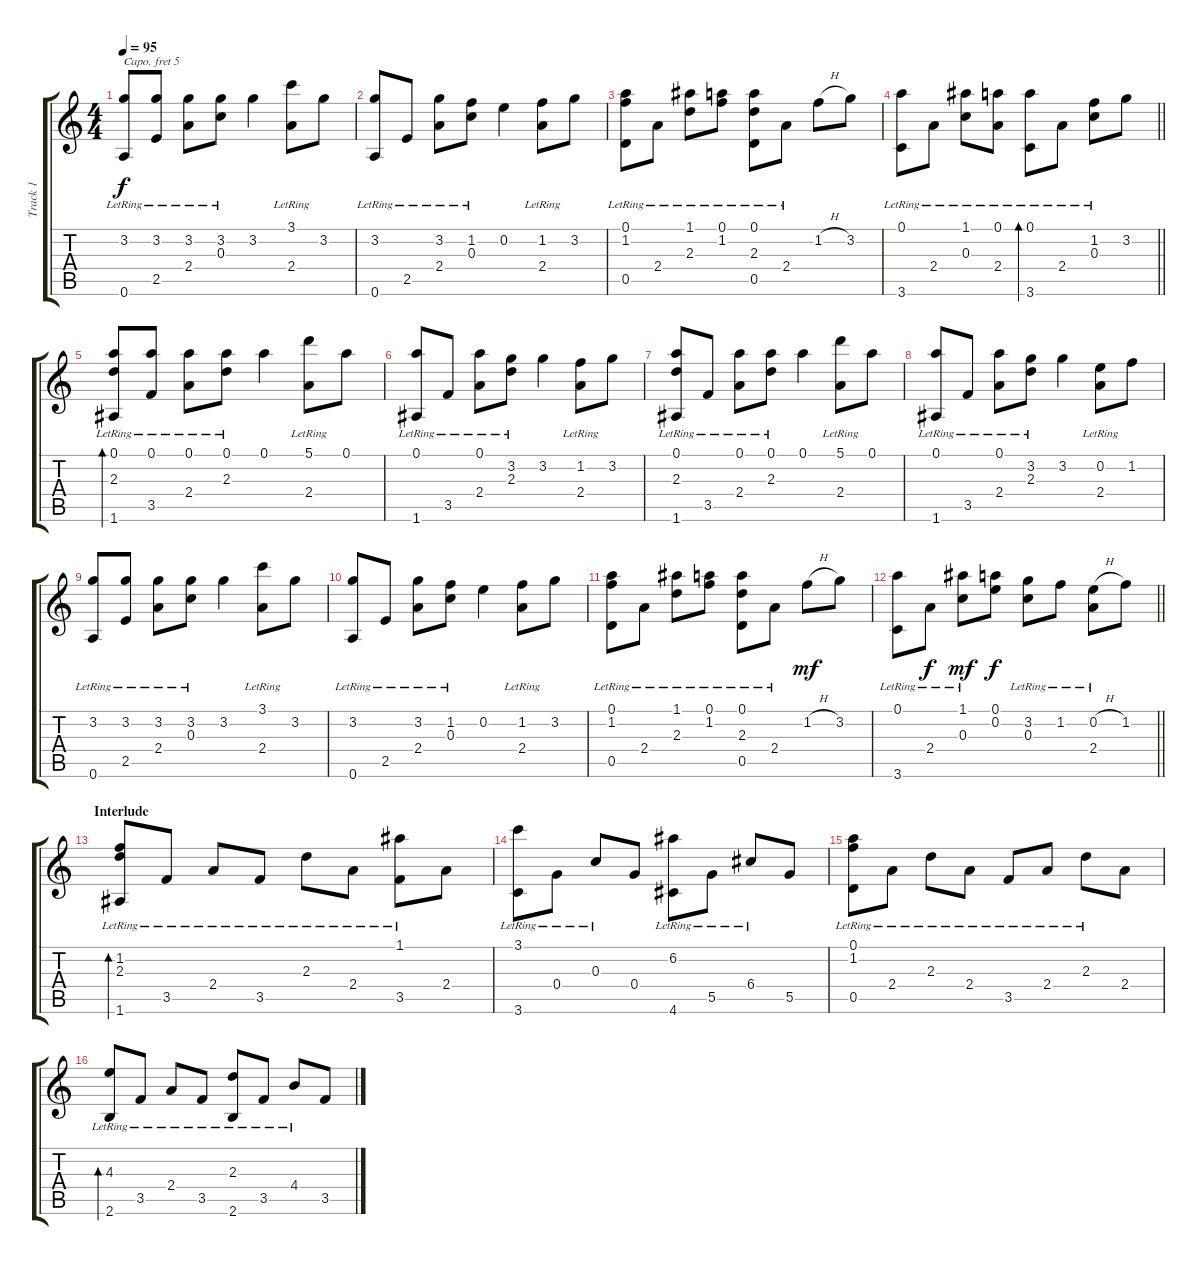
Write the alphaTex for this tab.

\track ("Track 1" "Track 1") {instrument acousticguitarsteel}
\staff {score tabs}
\capo 5
\tuning (E4 B3 G3 D3 A2 E2) {hide}
\ts (4 4)
\tempo 95
\clef g2
\ks c
(3.2 0.6{lr}).8{dy f} (3.2 2.5{lr}).8 (3.2 2.4{lr}).8 (3.2 0.3{lr}).8 3.2.4 (3.1 2.4{lr}).8 3.2.8 |
(3.2{lr} 0.6{lr}).8 2.5{lr}.8 (3.2 2.4{lr}).8 (1.2 0.3{lr}).8 0.2.4 (1.2 2.4{lr}).8 3.2.8 |
(0.1{lr} 1.2{lr} 0.5{lr}).8 2.4{lr}.8 (1.1 2.3{lr}).8 (0.1 1.2{lr}).8 (0.1{lr} 2.3{lr} 0.5{lr}).8 2.4{lr}.8 1.2{h}.8 3.2.8 |
\barLineRight lightlight
(0.1{lr} 3.6{lr}).8 2.4{lr}.8 (1.1 0.3{lr}).8 (0.1 2.4{lr}).8 (0.1{lr} 3.6{lr}).8{bd 120} 2.4{lr}.8 (1.2 0.3{lr}).8 3.2.8 |
(0.1{lr} 2.3{lr} 1.6{lr}).8{bd 60} (0.1 3.5{lr}).8 (0.1{lr} 2.4{lr}).8 (0.1 2.3{lr}).8 0.1.4 (5.1 2.4{lr}).8 0.1.8 |
(0.1{lr} 1.6{lr}).8 3.5{lr}.8 (0.1 2.4{lr}).8 (3.2 2.3{lr}).8 3.2.4 (1.2 2.4{lr}).8 3.2.8 |
(0.1{lr} 2.3{lr} 1.6{lr}).8 3.5{lr}.8 (0.1 2.4{lr}).8 (0.1 2.3{lr}).8 0.1.4 (5.1 2.4{lr}).8 0.1.8 |
(0.1{lr} 1.6{lr}).8 3.5{lr}.8 (0.1 2.4{lr}).8 (3.2 2.3{lr}).8 3.2.4 (0.2 2.4{lr}).8 1.2.8 |
(3.2 0.6{lr}).8 (3.2 2.5{lr}).8 (3.2 2.4{lr}).8 (3.2 0.3{lr}).8 3.2.4 (3.1 2.4{lr}).8 3.2.8 |
(3.2{lr} 0.6{lr}).8 2.5{lr}.8 (3.2 2.4{lr}).8 (1.2 0.3{lr}).8 0.2.4 (1.2 2.4{lr}).8 3.2.8 |
(0.1{lr} 1.2{lr} 0.5{lr}).8 2.4{lr}.8 (1.1 2.3{lr}).8 (0.1{lr} 1.2{lr}).8 (0.1{lr} 2.3{lr} 0.5{lr}).8 2.4{lr}.8 1.2{h}.8{dy mf} 3.2.8 |
\barLineRight lightlight
(0.1{lr} 3.6{lr}).8 2.4{lr}.8{dy f} (1.1 0.3{lr}).8{dy mf} (0.1 0.2).8{dy f} (3.2 0.3{lr}).8 1.2{lr}.8 (0.2{h} 2.4{lr}).8 1.2.8 |
\section ("" "Interlude")
(1.2{lr} 2.3{lr} 1.6{lr}).8{bd 120} 3.5{lr}.8 2.4{lr}.8 3.5{lr}.8 2.3{lr}.8 2.4{lr}.8 (1.1{lr} 3.5{lr}).8 2.4.8 |
(3.1{lr} 3.6{lr}).8 0.4{lr}.8 0.3{lr}.8 0.4.8 (6.2{lr} 4.6{lr}).8 5.5{lr}.8 6.4{lr}.8 5.5.8 |
(0.1{lr} 1.2{lr} 0.5{lr}).8 2.4{lr}.8 2.3{lr}.8 2.4{lr}.8 3.5{lr}.8 2.4{lr}.8 2.3{lr}.8 2.4.8 |
(4.3{lr} 2.6{lr}).8{bd 60} 3.5{lr}.8 2.4{lr}.8 3.5{lr}.8 (2.3{lr} 2.6{lr}).8 3.5{lr}.8 4.4{lr}.8 3.5.8
